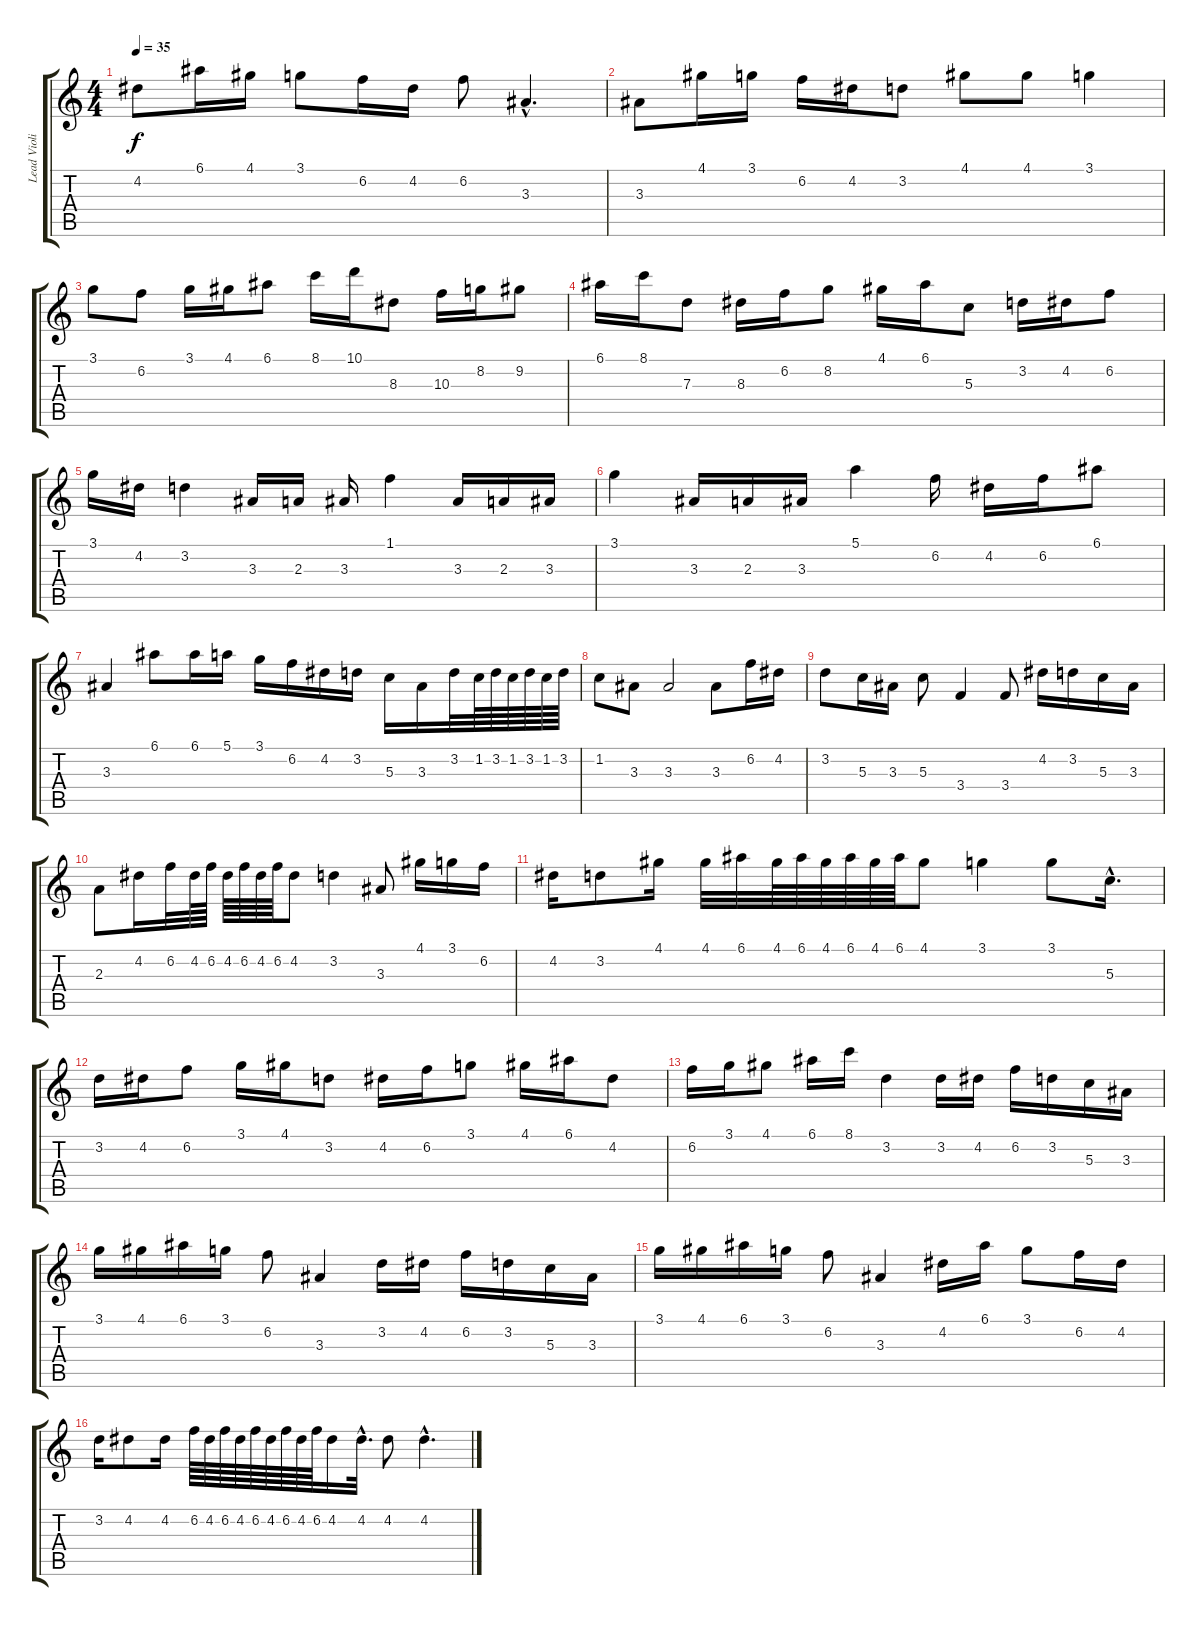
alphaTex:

\track ("Lead Violin" "Lead Violi") {instrument distortionguitar}
\staff {score tabs}
\tuning (E4 B3 G3 D3 A2 E2) {hide}
\ts (4 4)
\tempo 35
\clef g2
\ks c
4.2.8{dy f instrument distortionguitar} 6.1.16 4.1.16 3.1.8 6.2.16 4.2.16 6.2.8 3.3{hac}.4{d} |
3.3.8 4.1.16 3.1.16 6.2.16 4.2.16 3.2.8 4.1.8 4.1.8 3.1.4 |
3.1.8 6.2.8 3.1.16 4.1.16 6.1.8 8.1.16 10.1.16 8.3.8 10.3.16 8.2.16 9.2.8 |
6.1.16 8.1.16 7.3.8 8.3.16 6.2.16 8.2.8 4.1.16 6.1.16 5.3.8 3.2.16 4.2.16 6.2.8 |
3.1.16 4.2.16 3.2.4 3.3.16 2.3.16 3.3.16 1.1.4 3.3.16 2.3.16 3.3.16 |
3.1.4 3.3.16 2.3.16 3.3.16 5.1.4 6.2.16 4.2.16 6.2.16 6.1.8 |
3.3.4 6.1.8 6.1.16 5.1.16 3.1.16 6.2.16 4.2.16 3.2.16 5.3.16 3.3.16 3.2.32 1.2.64 3.2.64 1.2.64 3.2.64 1.2.64 3.2.64 |
1.2.8 3.3.8 3.3.2 3.3.8 6.2.16 4.2.16 |
3.2.8 5.3.16 3.3.16 5.3.8 3.4.4 3.4.8 4.2.16 3.2.16 5.3.16 3.3.16 |
2.3.8 4.2.16 6.2.32 4.2.64 6.2.64 4.2.64 6.2.64 4.2.64 6.2.64 4.2.8 3.2.4 3.3.8 4.1.16 3.1.16 6.2.16 |
4.2.16 3.2.8 4.1.16 4.1.32 6.1.32 4.1.64 6.1.64 4.1.64 6.1.64 4.1.64 6.1.64 4.1.8 3.1.4 3.1.8 5.3{hac}.16{d} |
3.2.16 4.2.16 6.2.8 3.1.16 4.1.16 3.2.8 4.2.16 6.2.16 3.1.8 4.1.16 6.1.16 4.2.8 |
6.2.16 3.1.16 4.1.8 6.1.16 8.1.16 3.2.4 3.2.16 4.2.16 6.2.16 3.2.16 5.3.16 3.3.16 |
3.1.16 4.1.16 6.1.16 3.1.16 6.2.8 3.3.4 3.2.16 4.2.16 6.2.16 3.2.16 5.3.16 3.3.16 |
3.1.16 4.1.16 6.1.16 3.1.16 6.2.8 3.3.4 4.2.16 6.1.16 3.1.8 6.2.16 4.2.16 |
3.2.16 4.2.8 4.2.16 6.2.64 4.2.64 6.2.64 4.2.64 6.2.64 4.2.64 6.2.64 4.2.64 6.2.64 4.2.16 4.2{hac}.32{d} 4.2.8 4.2{hac}.4{d}
